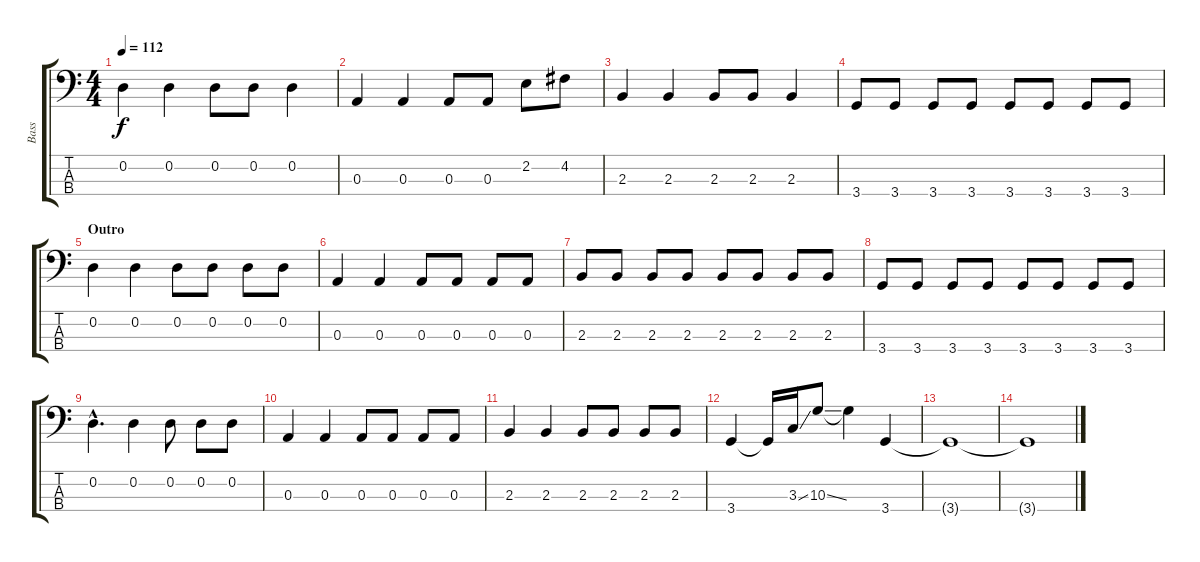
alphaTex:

\track ("Bass" "Bass") {instrument electricbassfinger}
\staff {score tabs}
\tuning (G2 D2 A1 E1) {hide}
\ts (4 4)
\tempo 112
\clef f4
\ks c
0.2.4{dy f} 0.2.4 0.2.8 0.2.8 0.2.4 |
0.3.4 0.3.4 0.3.8 0.3.8 2.2.8 4.2.8 |
2.3.4 2.3.4 2.3.8 2.3.8 2.3.4 |
3.4.8 3.4.8 3.4.8 3.4.8 3.4.8 3.4.8 3.4.8 3.4.8 |
\section ("" "Outro")
0.2.4{volume 16} 0.2.4 0.2.8 0.2.8 0.2.8 0.2.8 |
0.3.4 0.3.4 0.3.8 0.3.8 0.3.8 0.3.8 |
2.3.8 2.3.8 2.3.8 2.3.8 2.3.8 2.3.8 2.3.8 2.3.8 |
3.4.8 3.4.8 3.4.8 3.4.8 3.4.8 3.4.8 3.4.8 3.4.8 |
0.2{hac}.4{d} 0.2.4 0.2.8 0.2.8 0.2.8 |
0.3.4 0.3.4 0.3.8 0.3.8 0.3.8 0.3.8 |
2.3.4 2.3.4 2.3.8 2.3.8 2.3.8 2.3.8 |
3.4.4{volume 14} 3.4{t}.16 3.3{ss}.16 10.3{ss}.8 10.3{t}.4 3.4.4{volume 4} |
3.4{t}.1 |
3.4{t}.1
